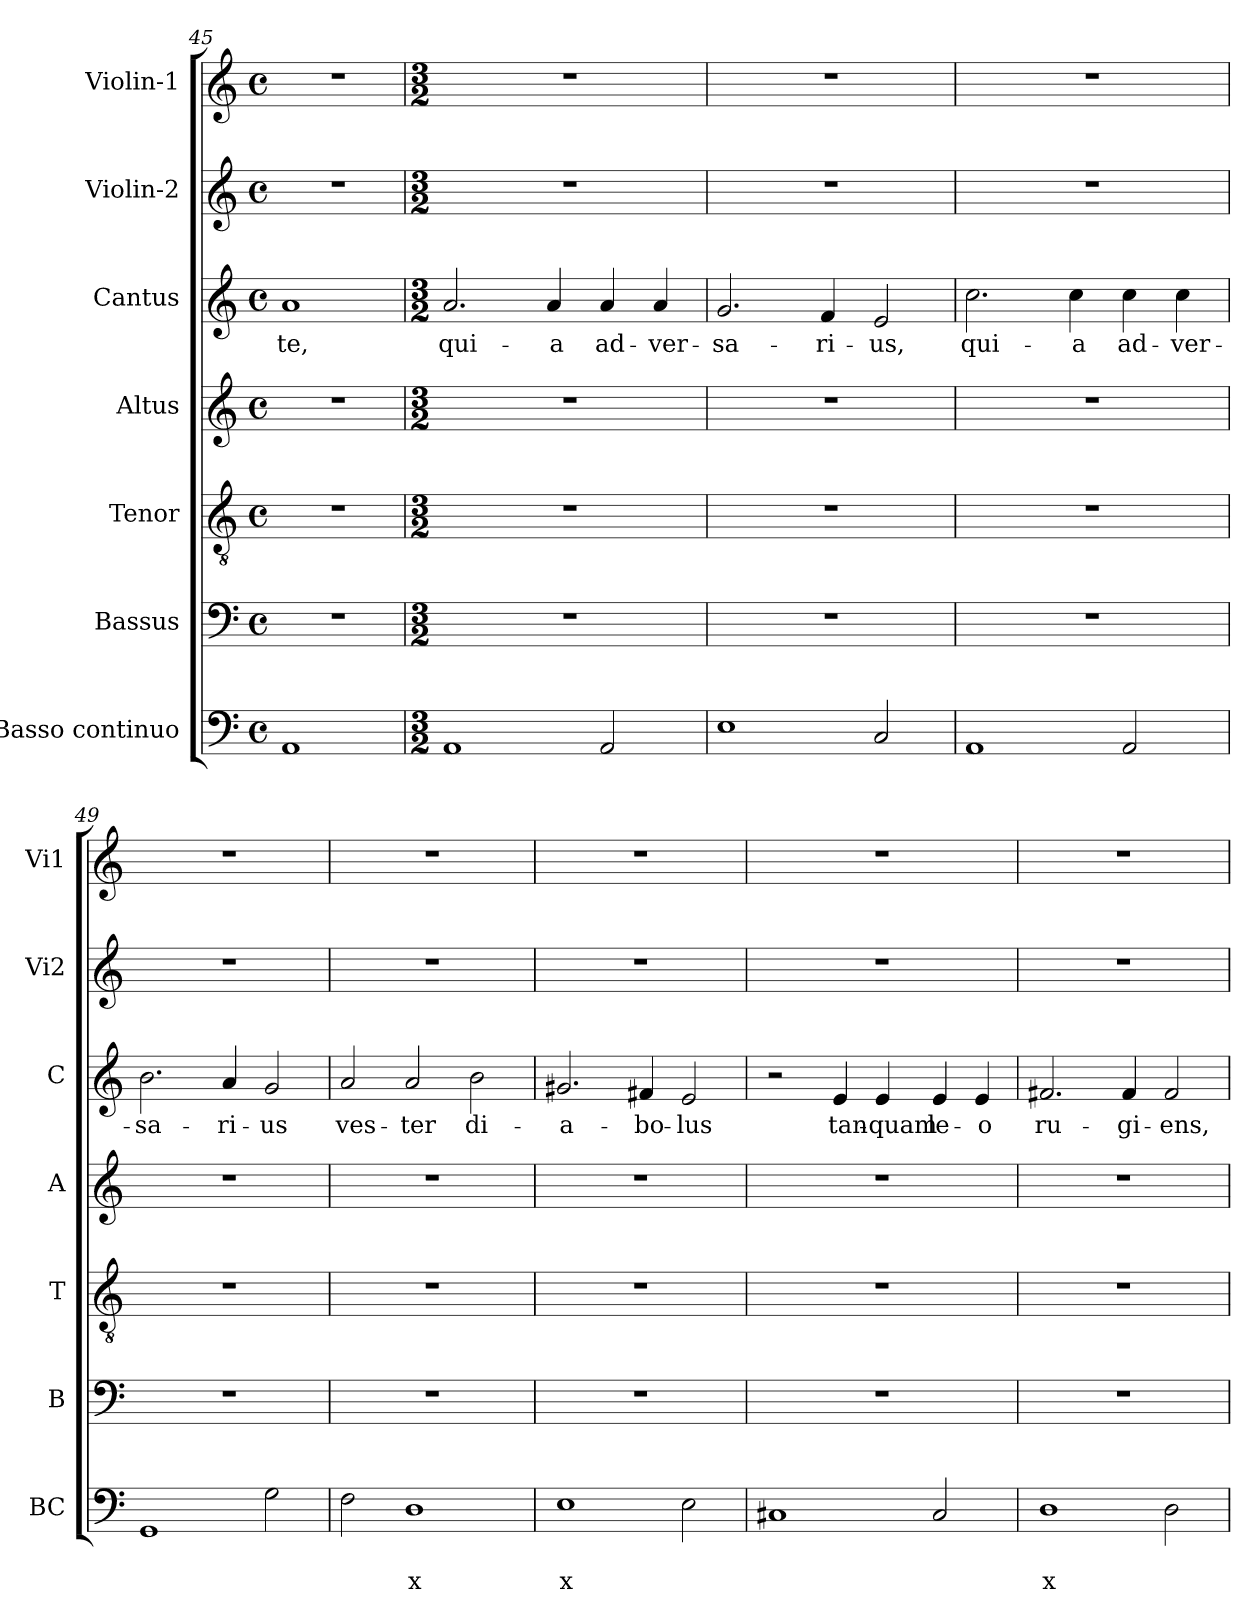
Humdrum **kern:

**kern	**text	**text	**kern	**kern	**kern	**kern	**text	**kern	**kern
*part7	*part7	*part7	*part6	*part5	*part4	*part3	*part3	*part2	*part1
*staff7	*staff7	*staff7	*staff6	*staff5	*staff4	*staff3	*staff3	*staff2	*staff1
*I"Basso continuo	*	*	*I"Bassus	*I"Tenor	*I"Altus	*I"Cantus	*	*I"Violin-2	*I"Violin-1
*I'BC	*	*	*I'B	*I'T	*I'A	*I'C	*	*I'Vi2	*I'Vi1
*clefF4	*	*	*clefF4	*clefGv2	*clefG2	*clefG2	*	*clefG2	*clefG2
*k[]	*	*	*k[]	*k[]	*k[]	*k[]	*	*k[]	*k[]
*C:	*	*	*C:	*C:	*C:	*C:	*	*C:	*C:
*M4/4	*	*	*M4/4	*M4/4	*M4/4	*M4/4	*	*M4/4	*M4/4
*met(c)	*	*	*met(c)	*met(c)	*met(c)	*met(c)	*	*met(c)	*met(c)
=45	=45	=45	=45	=45	=45	=45	=45	=45	=45
!	!	!	!	!	!	!	!LO:LY:b	!	!
1AA	.	.	1r	1r	1r	1a	-te,	1r	1r
!!LO:LB:g=z
=46	=46	=46	=46	=46	=46	=46	=46	=46	=46
*M3/2	*	*	*M3/2	*M3/2	*M3/2	*M3/2	*	*M3/2	*M3/2
!	!	!	!	!	!	!	!LO:LY:b	!	!
1AA	.	.	1.r	1.r	1.r	2.a/	qui-	1.r	1.r
!	!	!	!	!	!	!	!LO:LY:b	!	!
.	.	.	.	.	.	4a/	-a	.	.
!	!	!	!	!	!	!	!LO:LY:b	!	!
2AA/	.	.	.	.	.	4a/	ad-	.	.
!	!	!	!	!	!	!	!LO:LY:b	!	!
.	.	.	.	.	.	4a/	-ver-	.	.
=47	=47	=47	=47	=47	=47	=47	=47	=47	=47
!	!	!	!	!	!	!	!LO:LY:b	!	!
1E	.	.	1.r	1.r	1.r	2.g/	-sa-	1.r	1.r
!	!	!	!	!	!	!	!LO:LY:b	!	!
.	.	.	.	.	.	4f/	-ri-	.	.
!	!	!	!	!	!	!	!LO:LY:b	!	!
2C/	.	.	.	.	.	2e/	-us,	.	.
=48	=48	=48	=48	=48	=48	=48	=48	=48	=48
!	!	!	!	!	!	!	!LO:LY:b	!	!
1AA	.	.	1.r	1.r	1.r	2.cc\	qui-	1.r	1.r
!	!	!	!	!	!	!	!LO:LY:b	!	!
.	.	.	.	.	.	4cc\	-a	.	.
!	!	!	!	!	!	!	!LO:LY:b	!	!
2AA/	.	.	.	.	.	4cc\	ad-	.	.
!	!	!	!	!	!	!	!LO:LY:b	!	!
.	.	.	.	.	.	4cc\	-ver-	.	.
=49	=49	=49	=49	=49	=49	=49	=49	=49	=49
!	!	!	!	!	!	!	!LO:LY:b	!	!
1GG	.	.	1.r	1.r	1.r	2.b\	-sa-	1.r	1.r
!	!	!	!	!	!	!	!LO:LY:b	!	!
.	.	.	.	.	.	4a/	-ri-	.	.
!	!	!	!	!	!	!	!LO:LY:b	!	!
2G\	.	.	.	.	.	2g/	-us	.	.
=50	=50	=50	=50	=50	=50	=50	=50	=50	=50
!	!	!	!	!	!	!	!LO:LY:b	!	!
2F\	.	.	1.r	1.r	1.r	2a/	ves-	1.r	1.r
!	!	!LO:LY:b	!	!	!	!	!LO:LY:b	!	!
1D	.	x	.	.	.	2a/	-ter	.	.
!	!	!	!	!	!	!	!LO:LY:b	!	!
.	.	.	.	.	.	2b\	di-	.	.
=51	=51	=51	=51	=51	=51	=51	=51	=51	=51
!	!	!LO:LY:b	!	!	!	!	!LO:LY:b	!	!
1E	.	x	1.r	1.r	1.r	2.g#X/	-a-	1.r	1.r
!	!	!	!	!	!	!	!LO:LY:b	!	!
.	.	.	.	.	.	4f#X/	-bo-	.	.
!	!	!	!	!	!	!	!LO:LY:b	!	!
2E\	.	.	.	.	.	2e/	-lus	.	.
!!LO:LB:g=z
=52	=52	=52	=52	=52	=52	=52	=52	=52	=52
1C#X	.	.	1.r	1.r	1.r	2r	.	1.r	1.r
!	!	!	!	!	!	!	!LO:LY:b	!	!
.	.	.	.	.	.	4e/	tan-	.	.
!	!	!	!	!	!	!	!LO:LY:b	!	!
.	.	.	.	.	.	4e/	-quam	.	.
!	!	!	!	!	!	!	!LO:LY:b	!	!
2C#/	.	.	.	.	.	4e/	le-	.	.
!	!	!	!	!	!	!	!LO:LY:b	!	!
.	.	.	.	.	.	4e/	-o	.	.
=53	=53	=53	=53	=53	=53	=53	=53	=53	=53
!	!	!LO:LY:b	!	!	!	!	!LO:LY:b	!	!
1D	.	x	1.r	1.r	1.r	2.f#X/	ru-	1.r	1.r
!	!	!	!	!	!	!	!LO:LY:b	!	!
.	.	.	.	.	.	4f#/	-gi-	.	.
!	!	!	!	!	!	!	!LO:LY:b	!	!
2D\	.	.	.	.	.	2f#/	-ens,	.	.
=	=	=	=	=	=	=	=	=	=
*-	*-	*-	*-	*-	*-	*-	*-	*-	*-
